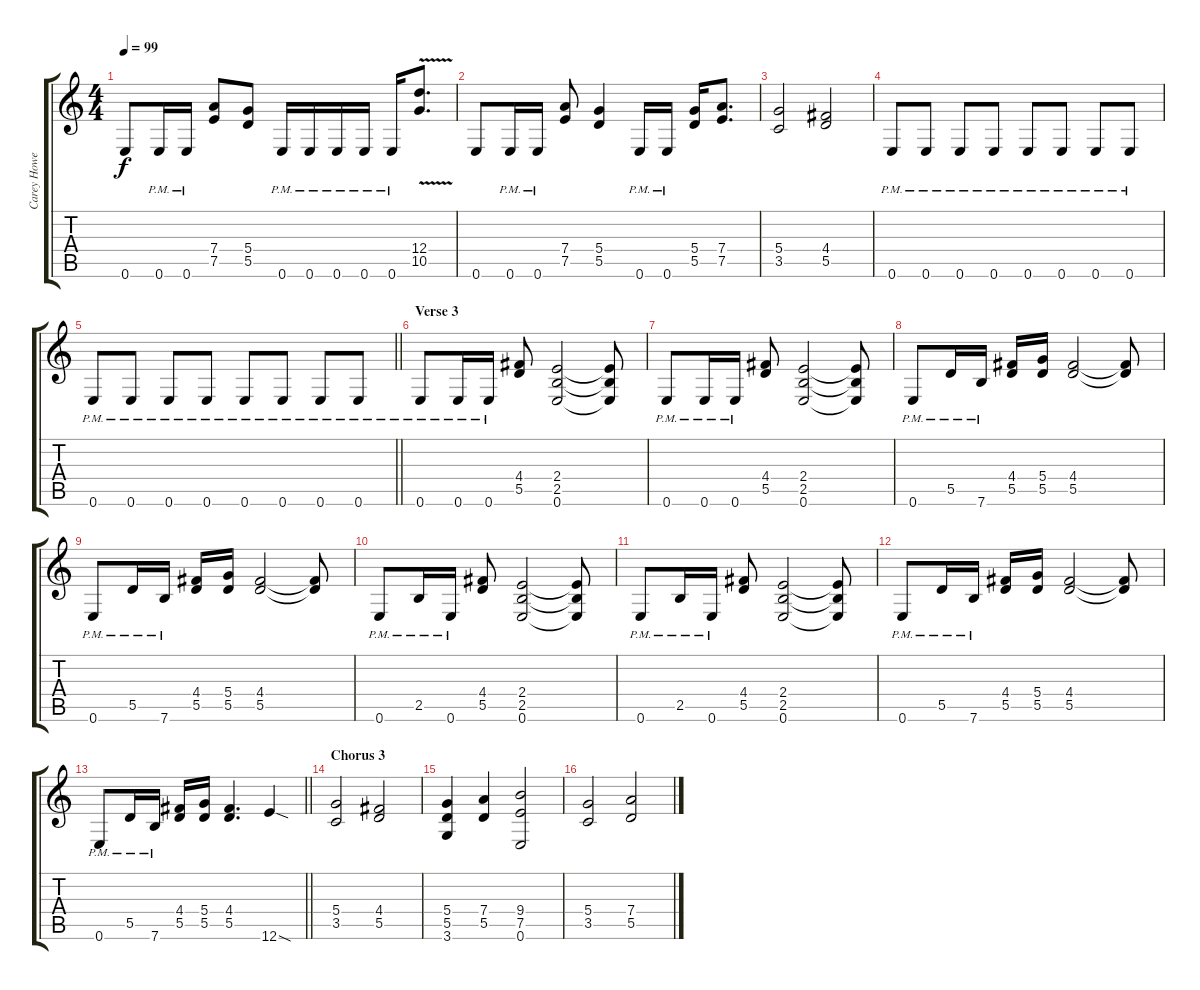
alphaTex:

\track ("Carey Howe" "Carey Howe") {instrument overdrivenguitar}
\staff {score tabs}
\tuning (E4 B3 G3 D3 A2 E2) {hide}
\ts (4 4)
\tempo 99
\clef g2
\ks c
0.6.8{dy f} 0.6{pm}.16 0.6{pm}.16 (7.4 7.5).8 (5.4 5.5).8 0.6{pm}.16 0.6{pm}.16 0.6{pm}.16 0.6{pm}.16 0.6{pm}.16 (12.4{v} 10.5{v}).8{d} |
0.6.8 0.6{pm}.16 0.6{pm}.16 (7.4 7.5).8 (5.4 5.5).4 0.6{pm}.16 0.6{pm}.16 (5.4 5.5).16 (7.4 7.5).8{d} |
(5.4 3.5).2 (4.4 5.5).2 |
0.6{pm}.8 0.6{pm}.8 0.6{pm}.8 0.6{pm}.8 0.6{pm}.8 0.6{pm}.8 0.6{pm}.8 0.6{pm}.8 |
\barLineRight lightlight
0.6{pm}.8 0.6{pm}.8 0.6{pm}.8 0.6{pm}.8 0.6{pm}.8 0.6{pm}.8 0.6{pm}.8 0.6{pm}.8 |
\section ("" "Verse 3")
0.6{pm}.8 0.6{pm}.16 0.6{pm}.16 (4.4 5.5).8 (2.4 2.5 0.6).2 (2.4{t} 2.5{t} 0.6{t}).8 |
0.6{pm}.8 0.6{pm}.16 0.6{pm}.16 (4.4 5.5).8 (2.4 2.5 0.6).2 (2.4{t} 2.5{t} 0.6{t}).8 |
0.6{pm}.8 5.5{pm}.16 7.6{pm}.16 (4.4 5.5).16 (5.4 5.5).16 (4.4 5.5).2 (4.4{t} 5.5{t}).8 |
0.6{pm}.8 5.5{pm}.16 7.6{pm}.16 (4.4 5.5).16 (5.4 5.5).16 (4.4 5.5).2 (4.4{t} 5.5{t}).8 |
0.6{pm}.8 2.5{pm}.16 0.6{pm}.16 (4.4 5.5).8 (2.4 2.5 0.6).2 (2.4{t} 2.5{t} 0.6{t}).8 |
0.6{pm}.8 2.5{pm}.16 0.6{pm}.16 (4.4 5.5).8 (2.4 2.5 0.6).2 (2.4{t} 2.5{t} 0.6{t}).8 |
0.6{pm}.8 5.5{pm}.16 7.6{pm}.16 (4.4 5.5).16 (5.4 5.5).16 (4.4 5.5).2 (4.4{t} 5.5{t}).8 |
\barLineRight lightlight
0.6{pm}.8 5.5{pm}.16 7.6{pm}.16 (4.4 5.5).16 (5.4 5.5).16 (4.4 5.5).4{d} 12.6{sod}.4 |
\section ("" "Chorus 3")
(5.4 3.5).2 (4.4 5.5).2 |
(5.4 5.5 3.6).4 (7.4 5.5).4 (9.4 7.5 0.6).2 |
(5.4 3.5).2 (7.4 5.5).2
